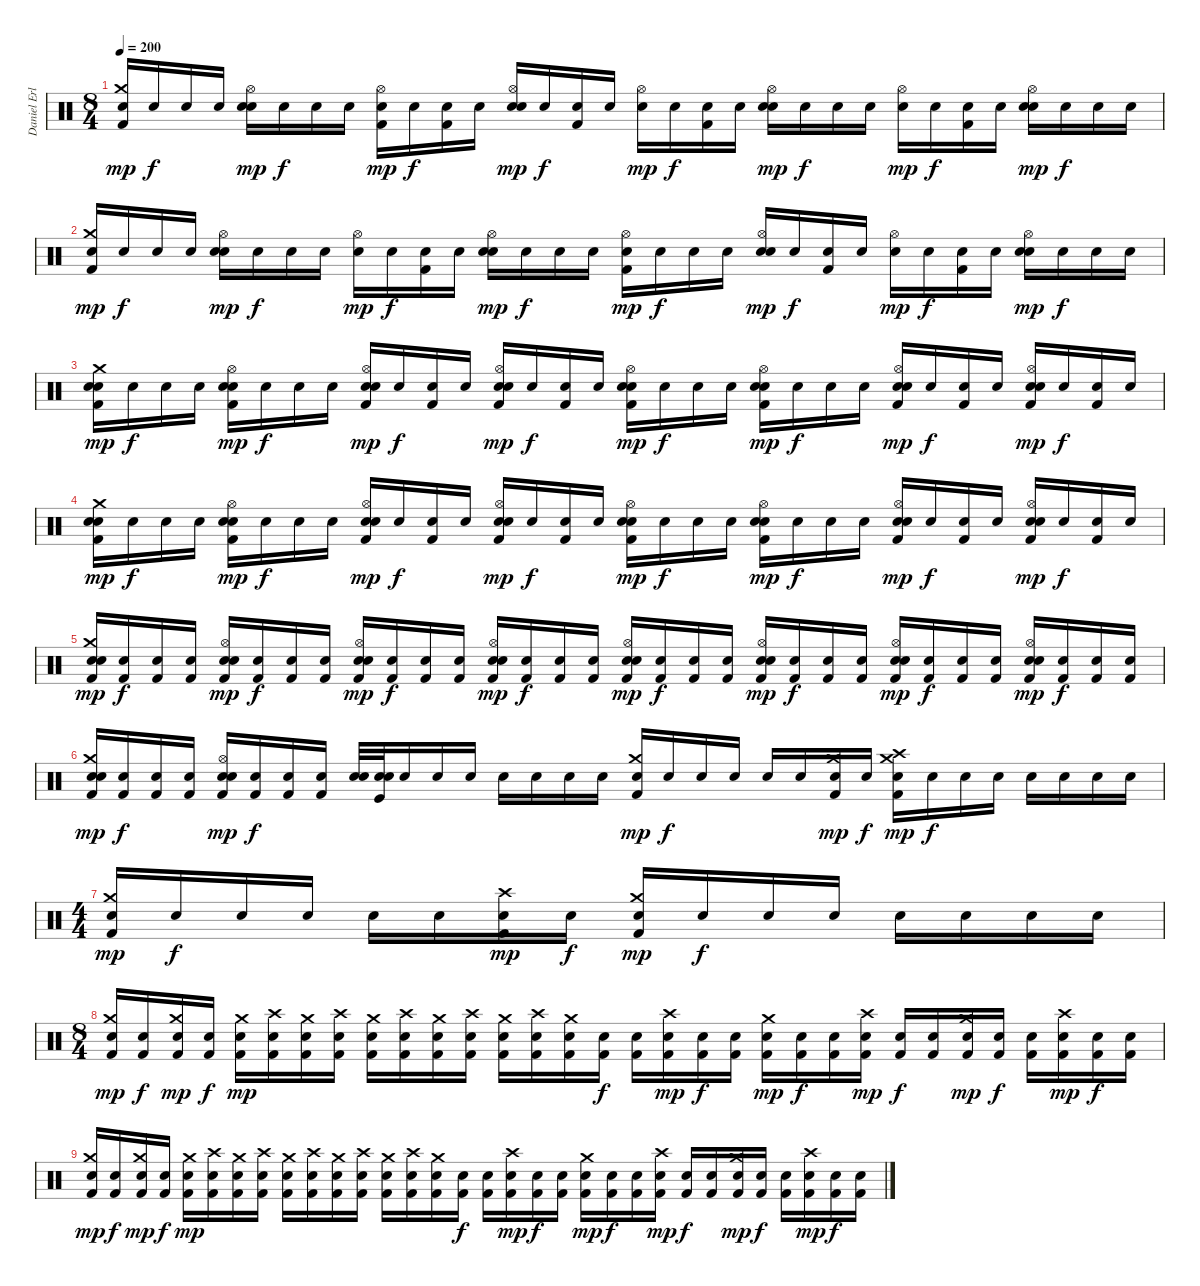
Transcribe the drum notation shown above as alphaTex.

\track ("Daniel Erlandson" "Daniel Erl") {instrument percussion}
\staff {score}
\articulation defaults
\ts (8 4)
\tempo 200
\clef neutral
\ks c
("Snare (hit)"{x} "Crash medium (hit)" "Kick (hit) 2").16{dy mp} "Snare (hit)"{x}.16{dy f} "Snare (hit)"{x}.16 "Snare (hit)"{x}.16 ("Snare (hit)"{x} "Hi-Hat (open)" "Electric Snare (hit)").16{dy mp} "Snare (hit)"{x}.16{dy f} "Snare (hit)"{x}.16 "Snare (hit)"{x}.16 ("Snare (hit)"{x} "Hi-Hat (open)" "Kick (hit) 2").16{dy mp} "Snare (hit)"{x}.16{dy f} ("Snare (hit)"{x} "Kick (hit) 2").16 "Snare (hit)"{x}.16 ("Snare (hit)"{x} "Hi-Hat (open)" "Electric Snare (hit)").16{dy mp} "Snare (hit)"{x}.16{dy f} ("Snare (hit)"{x} "Kick (hit) 2").16 "Snare (hit)"{x}.16 ("Snare (hit)"{x} "Hi-Hat (open)").16{dy mp} "Snare (hit)"{x}.16{dy f} ("Snare (hit)"{x} "Kick (hit) 2").16 "Snare (hit)"{x}.16 ("Snare (hit)"{x} "Hi-Hat (open)" "Electric Snare (hit)").16{dy mp} "Snare (hit)"{x}.16{dy f} "Snare (hit)"{x}.16 "Snare (hit)"{x}.16 ("Snare (hit)"{x} "Hi-Hat (open)").16{dy mp} "Snare (hit)"{x}.16{dy f} ("Snare (hit)"{x} "Kick (hit) 2").16 "Snare (hit)"{x}.16 ("Snare (hit)"{x} "Hi-Hat (open)" "Electric Snare (hit)").16{dy mp} "Snare (hit)"{x}.16{dy f} "Snare (hit)"{x}.16 "Snare (hit)"{x}.16 |
("Snare (hit)"{x} "Crash medium (hit)" "Kick (hit) 2").16{dy mp} "Snare (hit)"{x}.16{dy f} "Snare (hit)"{x}.16 "Snare (hit)"{x}.16 ("Snare (hit)"{x} "Hi-Hat (open)" "Electric Snare (hit)").16{dy mp} "Snare (hit)"{x}.16{dy f} "Snare (hit)"{x}.16 "Snare (hit)"{x}.16 ("Snare (hit)"{x} "Hi-Hat (open)").16{dy mp} "Snare (hit)"{x}.16{dy f} ("Snare (hit)"{x} "Kick (hit) 2").16 "Snare (hit)"{x}.16 ("Snare (hit)"{x} "Hi-Hat (open)" "Electric Snare (hit)").16{dy mp} "Snare (hit)"{x}.16{dy f} "Snare (hit)"{x}.16 "Snare (hit)"{x}.16 ("Snare (hit)"{x} "Hi-Hat (open)" "Kick (hit) 2").16{dy mp} "Snare (hit)"{x}.16{dy f} "Snare (hit)"{x}.16 "Snare (hit)"{x}.16 ("Snare (hit)"{x} "Hi-Hat (open)" "Electric Snare (hit)").16{dy mp} "Snare (hit)"{x}.16{dy f} ("Snare (hit)"{x} "Kick (hit) 2").16 "Snare (hit)"{x}.16 ("Snare (hit)"{x} "Hi-Hat (open)").16{dy mp} "Snare (hit)"{x}.16{dy f} ("Snare (hit)"{x} "Kick (hit) 2").16 "Snare (hit)"{x}.16 ("Snare (hit)"{x} "Hi-Hat (open)" "Electric Snare (hit)").16{dy mp} "Snare (hit)"{x}.16{dy f} "Snare (hit)"{x}.16 "Snare (hit)"{x}.16 |
("Snare (hit)"{x} "Crash medium (hit)" "Electric Snare (hit)" "Kick (hit) 2").16{dy mp} "Snare (hit)"{x}.16{dy f} "Snare (hit)"{x}.16 "Snare (hit)"{x}.16 ("Snare (hit)"{x} "Hi-Hat (open)" "Electric Snare (hit)" "Kick (hit) 2").16{dy mp} "Snare (hit)"{x}.16{dy f} "Snare (hit)"{x}.16 "Snare (hit)"{x}.16 ("Snare (hit)"{x} "Hi-Hat (open)" "Electric Snare (hit)" "Kick (hit) 2").16{dy mp} "Snare (hit)"{x}.16{dy f} ("Snare (hit)"{x} "Kick (hit) 2").16 "Snare (hit)"{x}.16 ("Snare (hit)"{x} "Hi-Hat (open)" "Electric Snare (hit)" "Kick (hit) 2").16{dy mp} "Snare (hit)"{x}.16{dy f} ("Snare (hit)"{x} "Kick (hit) 2").16 "Snare (hit)"{x}.16 ("Snare (hit)"{x} "Hi-Hat (open)" "Electric Snare (hit)" "Kick (hit) 2").16{dy mp} "Snare (hit)"{x}.16{dy f} "Snare (hit)"{x}.16 "Snare (hit)"{x}.16 ("Snare (hit)"{x} "Hi-Hat (open)" "Electric Snare (hit)" "Kick (hit) 2").16{dy mp} "Snare (hit)"{x}.16{dy f} "Snare (hit)"{x}.16 "Snare (hit)"{x}.16 ("Snare (hit)"{x} "Hi-Hat (open)" "Electric Snare (hit)" "Kick (hit) 2").16{dy mp} "Snare (hit)"{x}.16{dy f} ("Snare (hit)"{x} "Kick (hit) 2").16 "Snare (hit)"{x}.16 ("Snare (hit)"{x} "Hi-Hat (open)" "Electric Snare (hit)" "Kick (hit) 2").16{dy mp} "Snare (hit)"{x}.16{dy f} ("Snare (hit)"{x} "Kick (hit) 2").16 "Snare (hit)"{x}.16 |
("Snare (hit)"{x} "Crash medium (hit)" "Electric Snare (hit)" "Kick (hit) 2").16{dy mp} "Snare (hit)"{x}.16{dy f} "Snare (hit)"{x}.16 "Snare (hit)"{x}.16 ("Snare (hit)"{x} "Hi-Hat (open)" "Electric Snare (hit)" "Kick (hit) 2").16{dy mp} "Snare (hit)"{x}.16{dy f} "Snare (hit)"{x}.16 "Snare (hit)"{x}.16 ("Snare (hit)"{x} "Hi-Hat (open)" "Electric Snare (hit)" "Kick (hit) 2").16{dy mp} "Snare (hit)"{x}.16{dy f} ("Snare (hit)"{x} "Kick (hit) 2").16 "Snare (hit)"{x}.16 ("Snare (hit)"{x} "Hi-Hat (open)" "Electric Snare (hit)" "Kick (hit) 2").16{dy mp} "Snare (hit)"{x}.16{dy f} ("Snare (hit)"{x} "Kick (hit) 2").16 "Snare (hit)"{x}.16 ("Snare (hit)"{x} "Hi-Hat (open)" "Electric Snare (hit)" "Kick (hit) 2").16{dy mp} "Snare (hit)"{x}.16{dy f} "Snare (hit)"{x}.16 "Snare (hit)"{x}.16 ("Snare (hit)"{x} "Hi-Hat (open)" "Electric Snare (hit)" "Kick (hit) 2").16{dy mp} "Snare (hit)"{x}.16{dy f} "Snare (hit)"{x}.16 "Snare (hit)"{x}.16 ("Snare (hit)"{x} "Hi-Hat (open)" "Electric Snare (hit)" "Kick (hit) 2").16{dy mp} "Snare (hit)"{x}.16{dy f} ("Snare (hit)"{x} "Kick (hit) 2").16 "Snare (hit)"{x}.16 ("Snare (hit)"{x} "Hi-Hat (open)" "Electric Snare (hit)" "Kick (hit) 2").16{dy mp} "Snare (hit)"{x}.16{dy f} ("Snare (hit)"{x} "Kick (hit) 2").16 "Snare (hit)"{x}.16 |
("Snare (hit)"{x} "Crash medium (hit)" "Electric Snare (hit)" "Kick (hit) 2").16{dy mp} ("Snare (hit)"{x} "Kick (hit) 2").16{dy f} ("Snare (hit)"{x} "Kick (hit) 2").16 ("Snare (hit)"{x} "Kick (hit) 2").16 ("Snare (hit)"{x} "Hi-Hat (open)" "Electric Snare (hit)" "Kick (hit) 2").16{dy mp} ("Snare (hit)"{x} "Kick (hit) 2").16{dy f} ("Snare (hit)"{x} "Kick (hit) 2").16 ("Snare (hit)"{x} "Kick (hit) 2").16 ("Snare (hit)"{x} "Hi-Hat (open)" "Electric Snare (hit)" "Kick (hit) 2").16{dy mp} ("Snare (hit)"{x} "Kick (hit) 2").16{dy f} ("Snare (hit)"{x} "Kick (hit) 2").16 ("Snare (hit)"{x} "Kick (hit) 2").16 ("Snare (hit)"{x} "Hi-Hat (open)" "Electric Snare (hit)" "Kick (hit) 2").16{dy mp} ("Snare (hit)"{x} "Kick (hit) 2").16{dy f} ("Snare (hit)"{x} "Kick (hit) 2").16 ("Snare (hit)"{x} "Kick (hit) 2").16 ("Snare (hit)"{x} "Hi-Hat (open)" "Electric Snare (hit)" "Kick (hit) 2").16{dy mp} ("Snare (hit)"{x} "Kick (hit) 2").16{dy f} ("Snare (hit)"{x} "Kick (hit) 2").16 ("Snare (hit)"{x} "Kick (hit) 2").16 ("Snare (hit)"{x} "Hi-Hat (open)" "Electric Snare (hit)" "Kick (hit) 2").16{dy mp} ("Snare (hit)"{x} "Kick (hit) 2").16{dy f} ("Snare (hit)"{x} "Kick (hit) 2").16 ("Snare (hit)"{x} "Kick (hit) 2").16 ("Snare (hit)"{x} "Hi-Hat (open)" "Electric Snare (hit)" "Kick (hit) 2").16{dy mp} ("Snare (hit)"{x} "Kick (hit) 2").16{dy f} ("Snare (hit)"{x} "Kick (hit) 2").16 ("Snare (hit)"{x} "Kick (hit) 2").16 ("Snare (hit)"{x} "Hi-Hat (open)" "Electric Snare (hit)" "Kick (hit) 2").16{dy mp} ("Snare (hit)"{x} "Kick (hit) 2").16{dy f} ("Snare (hit)"{x} "Kick (hit) 2").16 ("Snare (hit)"{x} "Kick (hit) 2").16 |
("Snare (hit)"{x} "Crash medium (hit)" "Electric Snare (hit)" "Kick (hit) 2").16{dy mp} ("Snare (hit)"{x} "Kick (hit) 2").16{dy f} ("Snare (hit)"{x} "Kick (hit) 2").16 ("Snare (hit)"{x} "Kick (hit) 2").16 ("Snare (hit)"{x} "Hi-Hat (open)" "Electric Snare (hit)" "Kick (hit) 2").16{dy mp} ("Snare (hit)"{x} "Kick (hit) 2").16{dy f} ("Snare (hit)"{x} "Kick (hit) 2").16 ("Snare (hit)"{x} "Kick (hit) 2").16 ("Snare (hit)"{x} "Electric Snare (hit)").32 ("Snare (hit)" "Electric Snare (hit)" "Kick (hit)").32 "Snare (hit)"{x}.16 "Snare (hit)"{x}.16 "Snare (hit)"{x}.16 "Snare (hit)"{x}.16 "Snare (hit)"{x}.16 "Snare (hit)"{x}.16 "Snare (hit)"{x}.16 ("Snare (hit)"{x} "Crash medium (hit)" "Kick (hit) 2").16{dy mp} "Snare (hit)"{x}.16{dy f} "Snare (hit)"{x}.16 "Snare (hit)"{x}.16 "Snare (hit)"{x}.16 "Snare (hit)"{x}.16 ("Snare (hit)"{x} "Crash medium (hit)" "Kick (hit) 2").16{dy mp} "Snare (hit)"{x}.16{dy f} ("Snare (hit)"{x} "Crash high (hit)" "Crash medium (hit)" "Kick (hit) 2").16{dy mp} "Snare (hit)"{x}.16{dy f} "Snare (hit)"{x}.16 "Snare (hit)"{x}.16 "Snare (hit)"{x}.16 "Snare (hit)"{x}.16 "Snare (hit)"{x}.16 "Snare (hit)"{x}.16 |
\ts (4 4)
("Snare (hit)"{x} "Crash medium (hit)" "Kick (hit) 2").16{dy mp} "Snare (hit)"{x}.16{dy f} "Snare (hit)"{x}.16 "Snare (hit)"{x}.16 "Snare (hit)"{x}.16 "Snare (hit)"{x}.16 ("Snare (hit)"{x} "Crash high (hit)" "Kick (hit) 2").16{dy mp} "Snare (hit)"{x}.16{dy f} ("Snare (hit)"{x} "Crash medium (hit)" "Kick (hit) 2").16{dy mp} "Snare (hit)"{x}.16{dy f} "Snare (hit)"{x}.16 "Snare (hit)"{x}.16 "Snare (hit)"{x}.16 "Snare (hit)"{x}.16 "Snare (hit)"{x}.16 "Snare (hit)"{x}.16 |
\ts (8 4)
("Snare (hit)"{x} "Crash medium (hit)" "Kick (hit) 2").16{dy mp} ("Snare (hit)"{x} "Kick (hit) 2").16{dy f} ("Snare (hit)"{x} "Crash medium (hit)" "Kick (hit) 2").16{dy mp} ("Snare (hit)"{x} "Kick (hit) 2").16{dy f} ("Snare (hit)"{x} "Crash medium (hit)" "Kick (hit) 2").16{dy mp} ("Snare (hit)"{x} "Crash high (hit)" "Kick (hit) 2").16 ("Snare (hit)"{x} "Crash medium (hit)" "Kick (hit) 2").16 ("Snare (hit)"{x} "Crash high (hit)" "Kick (hit) 2").16 ("Snare (hit)"{x} "Crash medium (hit)" "Kick (hit) 2").16 ("Snare (hit)"{x} "Crash high (hit)" "Kick (hit) 2").16 ("Snare (hit)"{x} "Crash medium (hit)" "Kick (hit) 2").16 ("Snare (hit)"{x} "Crash high (hit)" "Kick (hit) 2").16 ("Snare (hit)"{x} "Crash medium (hit)" "Kick (hit) 2").16 ("Snare (hit)"{x} "Crash high (hit)" "Kick (hit) 2").16 ("Snare (hit)"{x} "Crash medium (hit)" "Kick (hit) 2").16 ("Snare (hit)"{x} "Kick (hit) 2").16{dy f} ("Snare (hit)"{x} "Kick (hit) 2").16 ("Snare (hit)"{x} "Crash high (hit)" "Kick (hit) 2").16{dy mp} ("Snare (hit)"{x} "Kick (hit) 2").16{dy f} ("Snare (hit)"{x} "Kick (hit) 2").16 ("Snare (hit)"{x} "Crash medium (hit)" "Kick (hit) 2").16{dy mp} ("Snare (hit)"{x} "Kick (hit) 2").16{dy f} ("Snare (hit)"{x} "Kick (hit) 2").16 ("Snare (hit)"{x} "Crash high (hit)" "Kick (hit) 2").16{dy mp} ("Snare (hit)"{x} "Kick (hit) 2").16{dy f} ("Snare (hit)"{x} "Kick (hit) 2").16 ("Snare (hit)"{x} "Crash medium (hit)" "Kick (hit) 2").16{dy mp} ("Snare (hit)"{x} "Kick (hit) 2").16{dy f} ("Snare (hit)"{x} "Kick (hit) 2").16 ("Snare (hit)"{x} "Crash high (hit)" "Kick (hit) 2").16{dy mp} ("Snare (hit)"{x} "Kick (hit) 2").16{dy f} ("Snare (hit)"{x} "Kick (hit) 2").16 |
("Snare (hit)"{x} "Crash medium (hit)" "Kick (hit) 2").16{dy mp} ("Snare (hit)"{x} "Kick (hit) 2").16{dy f} ("Snare (hit)"{x} "Crash medium (hit)" "Kick (hit) 2").16{dy mp} ("Snare (hit)"{x} "Kick (hit) 2").16{dy f} ("Snare (hit)"{x} "Crash medium (hit)" "Kick (hit) 2").16{dy mp} ("Snare (hit)"{x} "Crash high (hit)" "Kick (hit) 2").16 ("Snare (hit)"{x} "Crash medium (hit)" "Kick (hit) 2").16 ("Snare (hit)"{x} "Crash high (hit)" "Kick (hit) 2").16 ("Snare (hit)"{x} "Crash medium (hit)" "Kick (hit) 2").16 ("Snare (hit)"{x} "Crash high (hit)" "Kick (hit) 2").16 ("Snare (hit)"{x} "Crash medium (hit)" "Kick (hit) 2").16 ("Snare (hit)"{x} "Crash high (hit)" "Kick (hit) 2").16 ("Snare (hit)"{x} "Crash medium (hit)" "Kick (hit) 2").16 ("Snare (hit)"{x} "Crash high (hit)" "Kick (hit) 2").16 ("Snare (hit)"{x} "Crash medium (hit)" "Kick (hit) 2").16 ("Snare (hit)"{x} "Kick (hit) 2").16{dy f} ("Snare (hit)"{x} "Kick (hit) 2").16 ("Snare (hit)"{x} "Crash high (hit)" "Kick (hit) 2").16{dy mp} ("Snare (hit)"{x} "Kick (hit) 2").16{dy f} ("Snare (hit)"{x} "Kick (hit) 2").16 ("Snare (hit)"{x} "Crash medium (hit)" "Kick (hit) 2").16{dy mp} ("Snare (hit)"{x} "Kick (hit) 2").16{dy f} ("Snare (hit)"{x} "Kick (hit) 2").16 ("Snare (hit)"{x} "Crash high (hit)" "Kick (hit) 2").16{dy mp} ("Snare (hit)"{x} "Kick (hit) 2").16{dy f} ("Snare (hit)"{x} "Kick (hit) 2").16 ("Snare (hit)"{x} "Crash medium (hit)" "Kick (hit) 2").16{dy mp} ("Snare (hit)"{x} "Kick (hit) 2").16{dy f} ("Snare (hit)"{x} "Kick (hit) 2").16 ("Snare (hit)"{x} "Crash high (hit)" "Kick (hit) 2").16{dy mp} ("Snare (hit)"{x} "Kick (hit) 2").16{dy f} ("Snare (hit)"{x} "Kick (hit) 2").16
